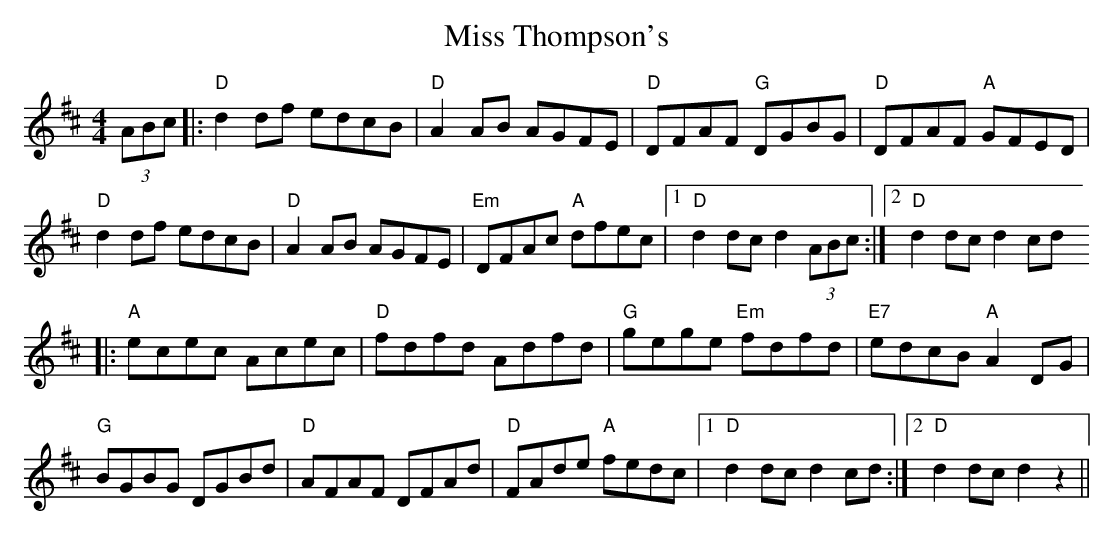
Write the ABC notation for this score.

X:1
T:Miss Thompson's
M:4/4
L:1/8
K:D
(3ABc \
|: "D"d2df edcB| "D"A2AB AGFE| "D"DFAF  "G"DGBG| "D"DFAF "A"GFED|
 "D"d2df edcB| "D"A2AB AGFE| "Em" DFAc  "A"dfec |1  "D"d2 dc d2(3ABc :|2 "D" d2 dc d2 cd
|: "A"ecec Acec | "D"fdfd Adfd | "G"gege  "Em"fdfd | "E7" edcB  "A"A2 DG |
 "G"BGBG DGBd| "D"AFAF DFAd| "D"FAde  "A"fedc|1"D"d2 dc d2 cd:|2 "D"d2 dc d2 z2||
